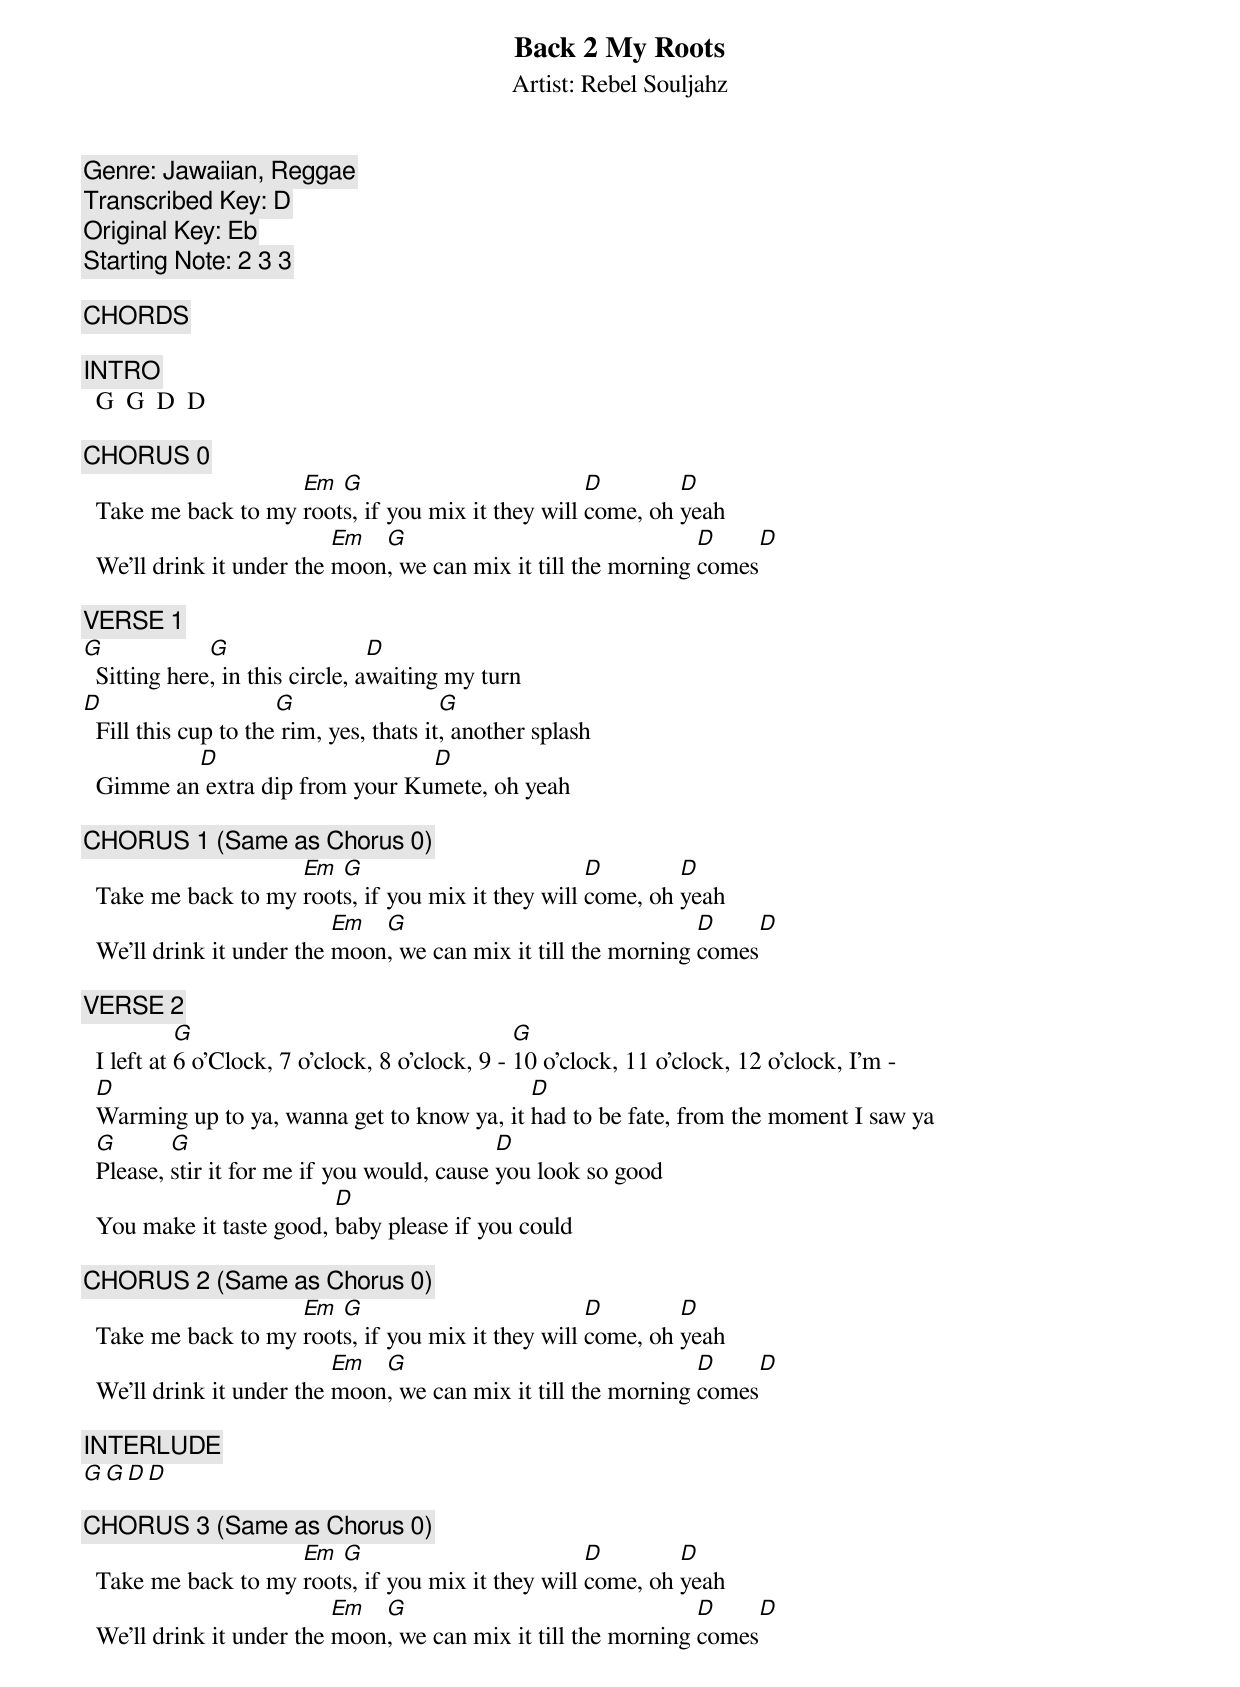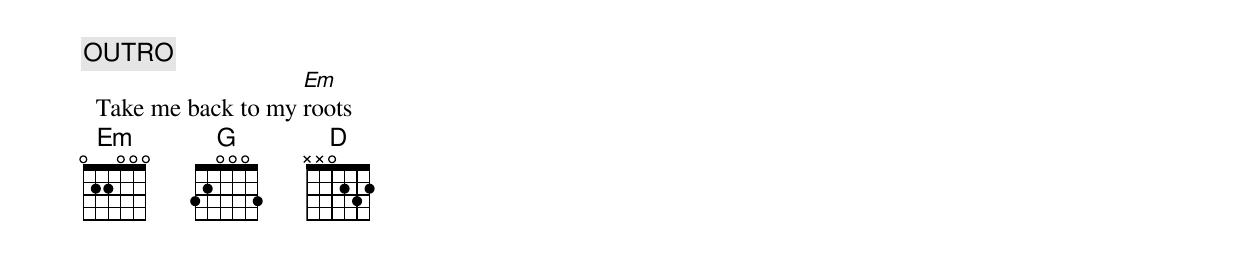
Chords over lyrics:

Back 2 My Roots
Artist: Rebel Souljahz
Genre: Jawaiian, Reggae
Transcribed Key: D
Original Key: Eb
Starting Note: 2 3 3

[CHORDS]
  G  0232      Em  0432      D  2220

[INTRO]
  G  G  D  D

[CHORUS 0]
                     Em  G                          D        D
  Take me back to my roots, if you mix it they will come, oh yeah
                           Em  G                                D    D
  We'll drink it under the moon, we can mix it till the morning comes

[VERSE 1]
G             G                  D
  Sitting here, in this circle, awaiting my turn
D                     G                  G
  Fill this cup to the rim, yes, thats it, another splash
          D                      D
  Gimme an extra dip from your Kumete, oh yeah

[CHORUS 1] (Same as Chorus 0)
                     Em  G                          D        D
  Take me back to my roots, if you mix it they will come, oh yeah
                           Em  G                                D    D
  We'll drink it under the moon, we can mix it till the morning comes

[VERSE 2]
            G                                    G
  I left at 6 o'Clock, 7 o'clock, 8 o'clock, 9 - 10 o'clock, 11 o'clock, 12 o'clock, I'm -
  D                                          D
  Warming up to ya, wanna get to know ya, it had to be fate, from the moment I saw ya
  G       G                                  D
  Please, stir it for me if you would, cause you look so good
                          D
  You make it taste good, baby please if you could

[CHORUS 2] (Same as Chorus 0)
                     Em  G                          D        D
  Take me back to my roots, if you mix it they will come, oh yeah
                           Em  G                                D    D
  We'll drink it under the moon, we can mix it till the morning comes

[INTERLUDE]
  G  G  D  D

[CHORUS 3] (Same as Chorus 0)
                     Em  G                          D        D
  Take me back to my roots, if you mix it they will come, oh yeah
                           Em  G                                D    D
  We'll drink it under the moon, we can mix it till the morning comes

[OUTRO]
                     Em
  Take me back to my roots
